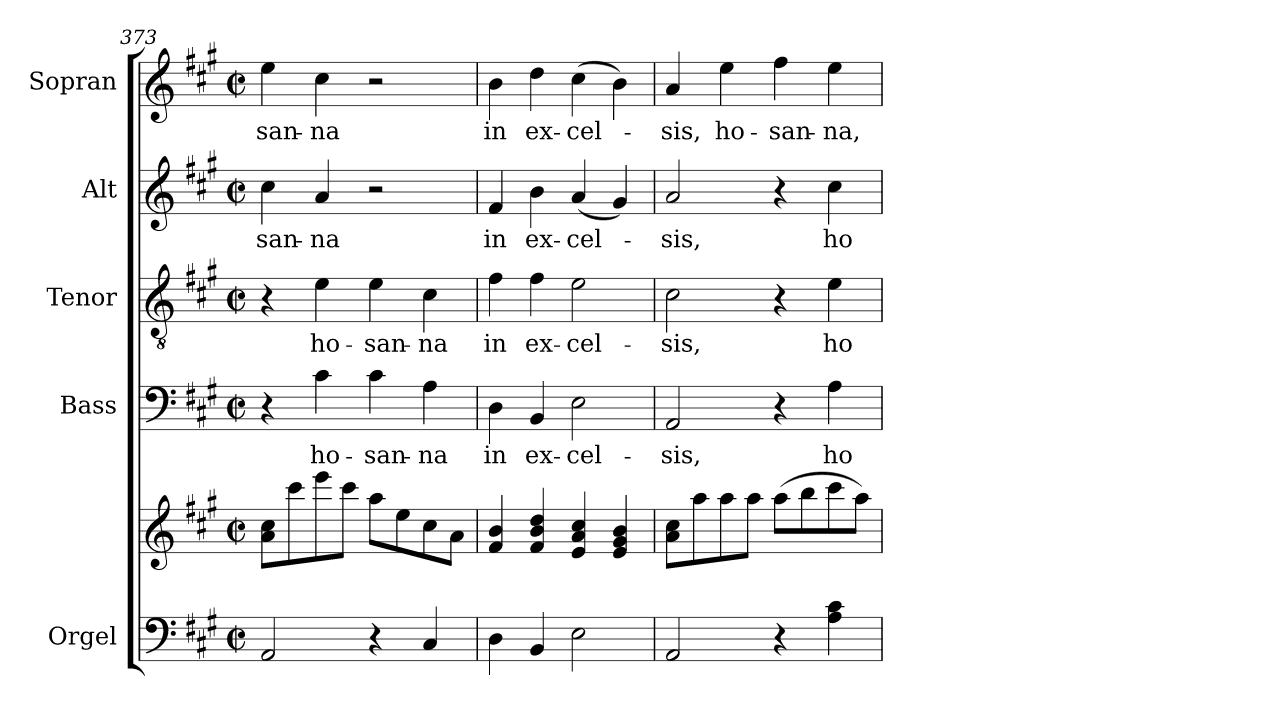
**kern	**kern	**kern	**text	**kern	**text	**kern	**text	**kern	**text
*part5	*part5	*part4	*part4	*part3	*part3	*part2	*part2	*part1	*part1
*staff6	*staff5	*staff4	*staff4	*staff3	*staff3	*staff2	*staff2	*staff1	*staff1
*I"Orgel	*	*I"Bass	*	*I"Tenor	*	*I"Alt	*	*I"Sopran	*
*I'Org.	*	*I'B.	*	*I'T.	*	*I'A.	*	*I'S.	*
*clefF4	*clefG2	*clefF4	*	*clefGv2	*	*clefG2	*	*clefG2	*
*k[f#c#g#]	*k[f#c#g#]	*k[f#c#g#]	*	*k[f#c#g#]	*	*k[f#c#g#]	*	*k[f#c#g#]	*
*A:	*A:	*A:	*	*A:	*	*A:	*	*A:	*
*M2/2	*M2/2	*M2/2	*	*M2/2	*	*M2/2	*	*M2/2	*
*met(c|)	*met(c|)	*met(c|)	*	*met(c|)	*	*met(c|)	*	*met(c|)	*
=373	=373	=373	=373	=373	=373	=373	=373	=373	=373
!	!	!	!	!	!	!	!LO:LY:b	!	!LO:LY:b
2AA/	8a\ 8cc#\L	4r	.	4r	.	4cc#\	-san-	4ee\	-san-
.	8ccc#\	.	.	.	.	.	.	.	.
!	!	!	!LO:LY:b	!	!LO:LY:b	!	!LO:LY:b	!	!LO:LY:b
.	8eee\	4c#\	ho-	4e\	ho-	4a/	-na	4cc#\	-na
.	8ccc#\J	.	.	.	.	.	.	.	.
!	!	!	!LO:LY:b	!	!LO:LY:b	!	!	!	!
4r	8aa\L	4c#\	-san-	4e\	-san-	2r	.	2r	.
.	8ee\	.	.	.	.	.	.	.	.
!	!	!	!LO:LY:b	!	!LO:LY:b	!	!	!	!
4C#/	8cc#\	4A\	-na	4c#\	-na	.	.	.	.
.	8a\J	.	.	.	.	.	.	.	.
=374	=374	=374	=374	=374	=374	=374	=374	=374	=374
!	!	!	!LO:LY:b	!	!LO:LY:b	!	!LO:LY:b	!	!LO:LY:b
4D\	4f#/ 4b/	4D\	in	4f#\	in	4f#/	in	4b\	in
!	!	!	!LO:LY:b	!	!LO:LY:b	!	!LO:LY:b	!	!LO:LY:b
4BB/	4f#/ 4b/ 4dd/	4BB/	ex-	4f#\	ex-	4b\	ex-	4dd\	ex-
!	!	!	!LO:LY:b	!	!LO:LY:b	!	!LO:LY:b	!	!LO:LY:b
2E\	4e/ 4a/ 4cc#/	2E\	-cel-	2e\	-cel-	(<4a/	-cel-	(>4cc#\	-cel-
.	4e/ 4g#/ 4b/	.	.	.	.	4g#/)	.	4b\)	.
!!LO:PB:g=z
=375	=375	=375	=375	=375	=375	=375	=375	=375	=375
!	!	!	!LO:LY:b	!	!LO:LY:b	!	!LO:LY:b	!	!LO:LY:b
2AA/	8a\ 8cc#\L	2AA/	-sis,	2c#\	-sis,	2a/	-sis,	4a/	-sis,
.	8aa\	.	.	.	.	.	.	.	.
!	!	!	!	!	!	!	!	!	!LO:LY:b
.	8aa\	.	.	.	.	.	.	4ee\	ho-
.	8aa\J	.	.	.	.	.	.	.	.
!	!	!	!	!	!	!	!	!	!LO:LY:b
4r	(>8aa\L	4r	.	4r	.	4r	.	4ff#\	-san-
.	8bb\	.	.	.	.	.	.	.	.
!	!	!	!LO:LY:b	!	!LO:LY:b	!	!LO:LY:b	!	!LO:LY:b
4A\ 4c#\	8ccc#\	4A\	ho-	4e\	ho-	4cc#\	ho-	4ee\	-na,
.	8aa\J)	.	.	.	.	.	.	.	.
=	=	=	=	=	=	=	=	=	=
*-	*-	*-	*-	*-	*-	*-	*-	*-	*-
